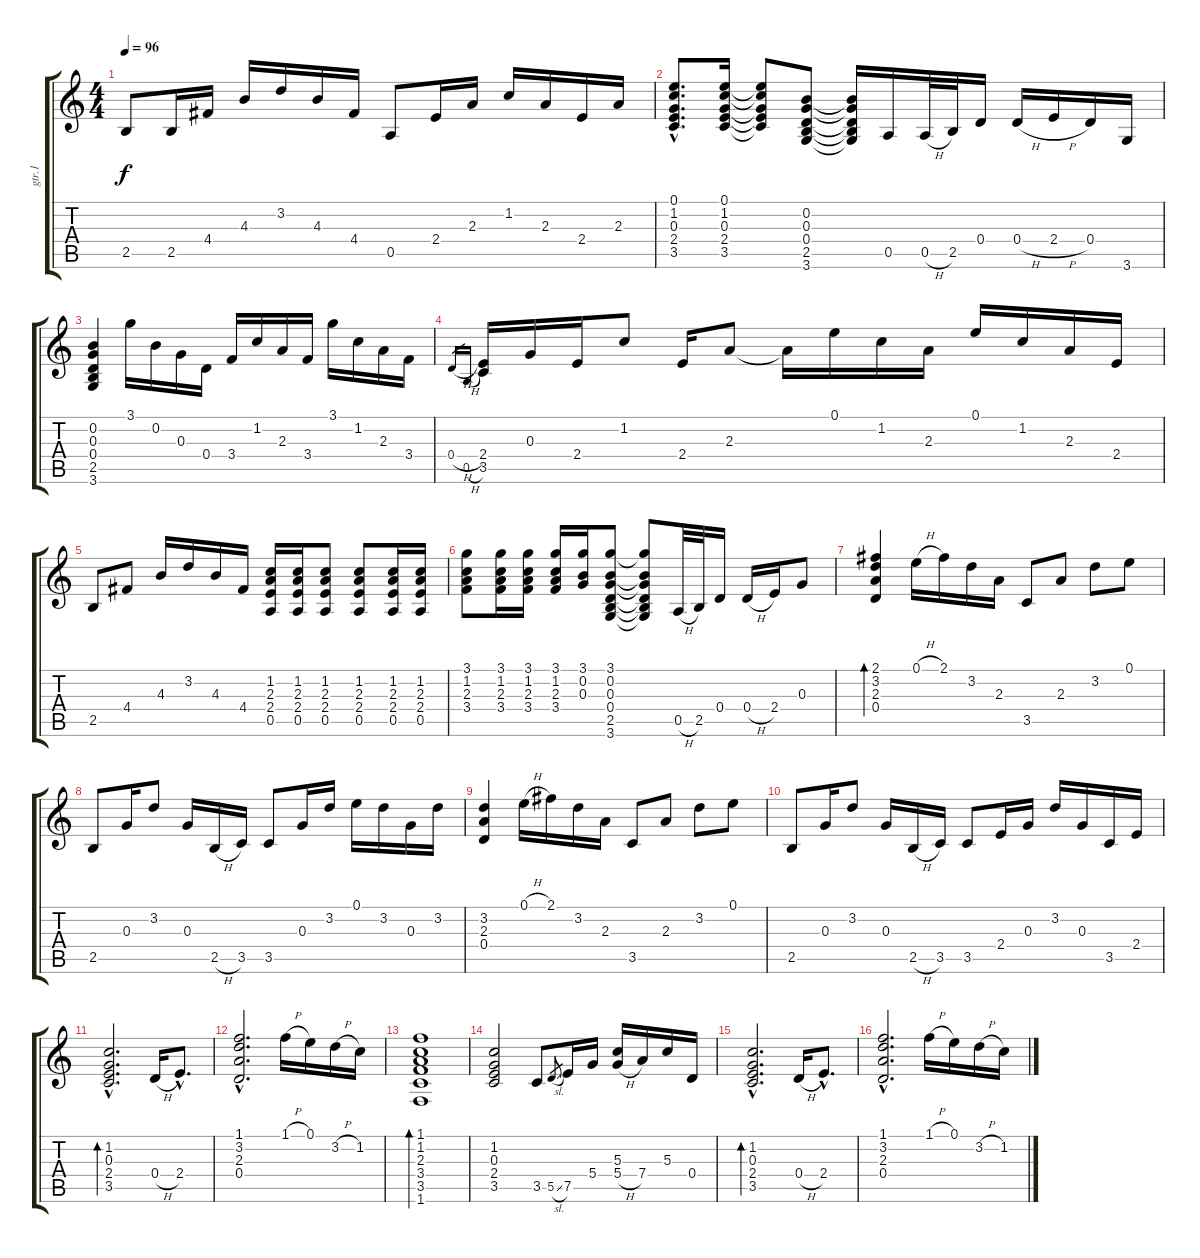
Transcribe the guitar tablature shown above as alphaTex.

\track ("gtr.1" "gtr.1") {instrument acousticguitarsteel}
\staff {score tabs}
\tuning (E4 B3 G3 D3 A2 E2) {hide}
\ts (4 4)
\tempo 96
\clef g2
\ks c
2.5.8{dy f} 2.5.16 4.4.16 4.3.16 3.2.16 4.3.16 4.4.16 0.5.8 2.4.16 2.3.16 1.2.16 2.3.16 2.4.16 2.3.16 |
(0.1{hac} 1.2{hac} 0.3{hac} 2.4{hac} 3.5{hac}).8{d} (0.1 1.2 0.3 2.4 3.5).16 (0.1{t} 1.2{t} 0.3{t} 2.4{t} 3.5{t}).8 (0.2 0.3 0.4 2.5 3.6).8 (0.2{t} 0.3{t} 0.4{t} 2.5{t} 3.6{t}).16 0.5.16 0.5{h}.32 2.5.32 0.4.16 0.4{h}.16 2.4{h}.16 0.4.16 3.6.16 |
(0.2 0.3 0.4 2.5 3.6).4 3.1.16 0.2.16 0.3.16 0.4.16 3.4.16 1.2.16 2.3.16 3.4.16 3.1.16 1.2.16 2.3.16 3.4.16 |
0.4{h}.16{gr} 0.5{h}.16{gr} (2.4 3.5).16 0.3.16 2.4.16 1.2.8 2.4.16 2.3.8 2.3{t}.16 0.1.16 1.2.16 2.3.16 0.1.16 1.2.16 2.3.16 2.4.16 |
2.5.8 4.4.8 4.3.16 3.2.16 4.3.16 4.4.16 (1.2 2.3 2.4 0.5).16 (1.2 2.3 2.4 0.5).16 (1.2 2.3 2.4 0.5).8 (1.2 2.3 2.4 0.5).8 (1.2 2.3 2.4 0.5).16 (1.2 2.3 2.4 0.5).16 |
(3.1 1.2 2.3 3.4).8 (3.1 1.2 2.3 3.4).16 (3.1 1.2 2.3 3.4).16 (3.1 1.2 2.3 3.4).16 (3.1 0.2 0.3).16 (3.1 0.2 0.3 0.4 2.5 3.6).8 (3.1{t} 0.2{t} 0.3{t} 0.4{t} 2.5{t} 3.6{t}).8 0.5{h}.32 2.5.32 0.4.16 0.4{h}.16 2.4.16 0.3.8 |
(2.1 3.2 2.3 0.4).4{bd 60} 0.1{h}.16 2.1.16 3.2.16 2.3.16 3.5.8 2.3.8 3.2.8 0.1.8 |
2.5.8 0.3.16 3.2.8 0.3.16 2.5{h}.16 3.5.16 3.5.8 0.3.16 3.2.16 0.1.16 3.2.16 0.3.16 3.2.16 |
(3.2 2.3 0.4).4 0.1{h}.16 2.1.16 3.2.16 2.3.16 3.5.8 2.3.8 3.2.8 0.1.8 |
2.5.8 0.3.16 3.2.8 0.3.16 2.5{h}.16 3.5.16 3.5.8 2.4.16 0.3.16 3.2.16 0.3.16 3.5.16 2.4.16 |
(1.2{hac} 0.3{hac} 2.4{hac} 3.5{hac}).2{d bd 60} 0.4{h}.16 2.4{hac}.8{d} |
(1.1{hac} 3.2{hac} 2.3{hac} 0.4{hac}).2{d} 1.1{h}.16 0.1.16 3.2{h}.16 1.2.16 |
(1.1 1.2 2.3 3.4 3.5 1.6).1{bd 60} |
(1.2 0.3 2.4 3.5).2 3.5.8 5.5{sl}.8{gr} 7.5.16 5.4.16 (5.3 5.4{h}).16 7.4.16 5.3.16 0.4.16 |
(1.2{hac} 0.3{hac} 2.4{hac} 3.5{hac}).2{d bd 60} 0.4{h}.16 2.4{hac}.8{d} |
(1.1{hac} 3.2{hac} 2.3{hac} 0.4{hac}).2{d} 1.1{h}.16 0.1.16 3.2{h}.16 1.2.16
